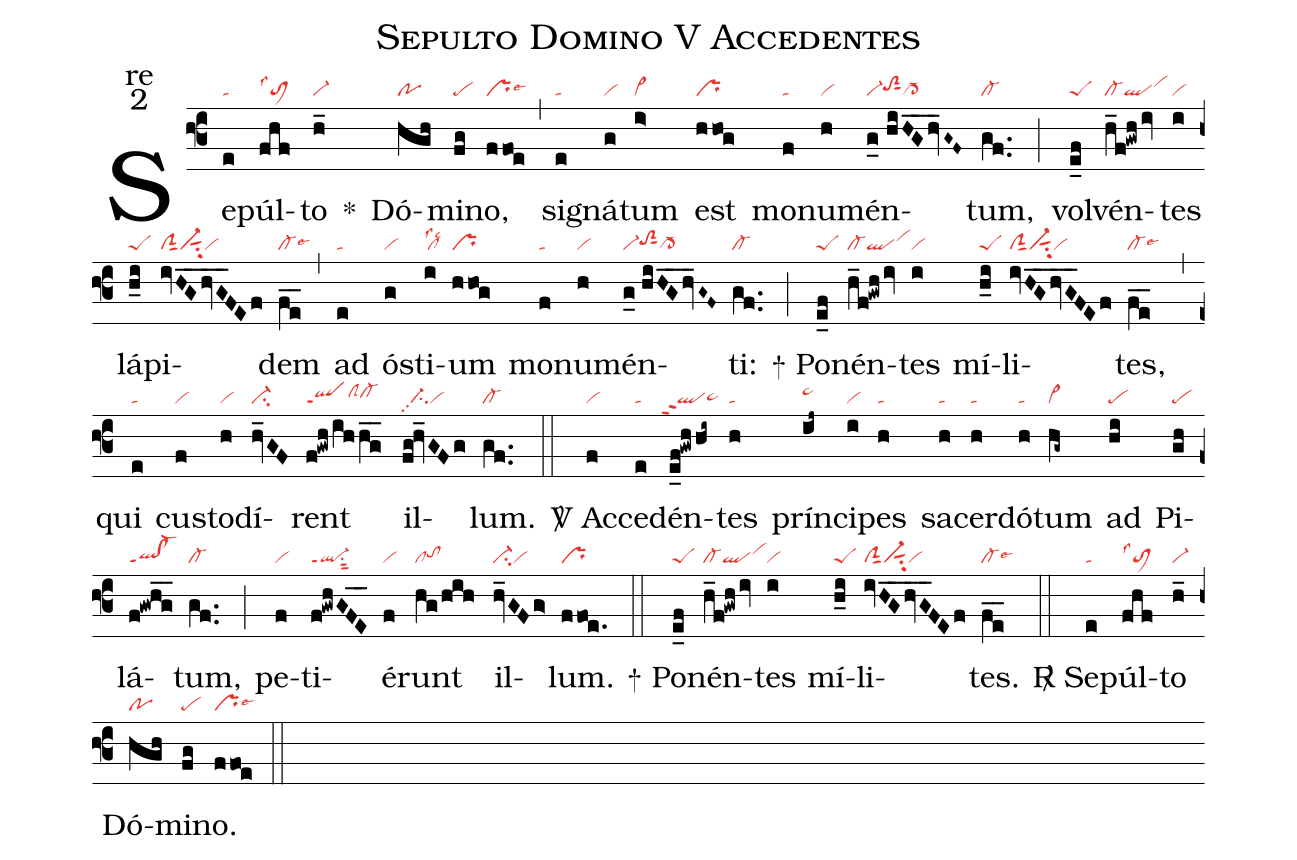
name:Sepulto Domino V Accedentes;
office-part:re;
mode:2;
nabc-lines:1;
%%
(f3) Se(e|ta)púl(fhf|toM1lss1)to(h_|vi-) <sp>*</sp>() Dó(hgh|po)mi(fg|pe)no,(ffoe|prlse6) (,) sig(e|ta)ná(g|vi)tum(i>|vi>) est(hhog|pr) mo(f|ta)nu(h|vi)mén(g_0//hiHG__/hv_G~F~|vi-toS2hhsut1cl->)tum,(gf..|cl-) (;) vol(e_f|peS)vén(h_f!gwhiv|cl-qlvihi)tes(i|vi) lá(h_i|peS)pi(ivHG__/hvG__FEf|clSsut1vi-sut1su2vi)dem(fe__|cl-lse6) (,) ad(e|ta) ós(g|vi)ti(i|cllss2lsc2)um(hhog|pr) mo(f|ta)nu(h|vi)mén(g_0//hiHG__/hv_G~F~|vi-toS2hhsut1cl->)ti:(gf..|cl-) (;)

<sp>+</sp> Po(e_f|peS)nén(h_f!gwhiv|cl-qlvihi)tes(i|vi) mí(h_i|peS)li(ivHG__/hvG__FEf|clSsut1vi-sut1su2vi)tes,(fe__|cl-lse6) (,) qui(e|ta) cus(f|vi)to(h|vi)dí(hv_GF|ci-)rent(f!gwh/ihhg__|qlppt1clShhcl-hh) il(fg!hv_GFg|//ci-pp2vi)lum.(gf..|cl-) (::)

<sp>V/</sp> Ac(f|vi)ce(e|ta)dén(e_f!gwhhi~|``qlppt2pe~hg)tes(h|ta) prín(ij~|pe~hi)ci(i|vi)pes(h|ta) sa(h|ta)cer(h|ta)dó(h|ta)tum(hg~|vi>) ad(hi|pe) Pi(gh|pe)lá(f!gwhg__|ql!cl-ppt1)tum,(gf..|cl-) (;) pe(f|vi)ti(f!gwhGFE__|ql-ppt1su1sut2)é(f|vi)runt(hg/hih|cltohh) il(hv_GFg>|ci-vi)lum.(ffoe.|pr) (::)

<sp>+</sp> Po(e_f|peS)nén(h_f!gwhiv|cl-qlvihi)tes(i|vi) mí(h_i|peS)li(ivHG__/hvG__FEf|clSsut1vi-sut1su2vi)tes.(fe__|cl-lse6) (::)

<sp>R/</sp> Se(e|ta)púl(fhf|toM1lss1)to(h_|vi-) Dó(hgh|po)mi(fg|pe)no.(ffoe|prlse6) (::)
